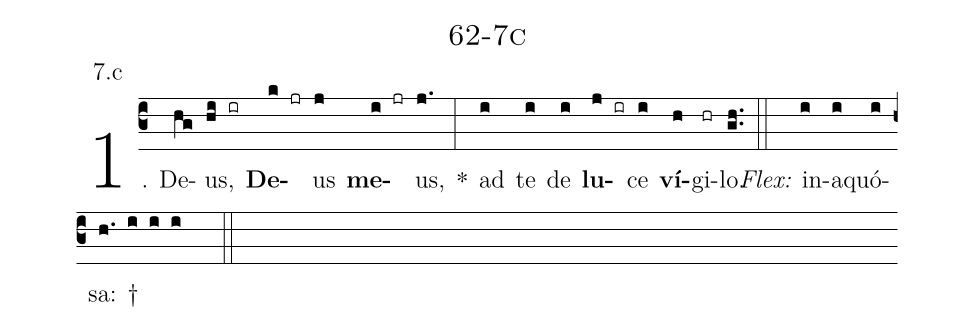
name: 62-7c;
annotation: 7.c;
%%
(c3)1. De(hg)us,(hi ir) <b>De</b>(k jr)us(j) <b>me</b>(i jr)us,(j.) *(:) ad(i) te(i) de(i) <b>lu</b>(j ir)ce(i) <b>ví</b>(h)gi(hr)lo.(gh..) (::)
<i>Flex:</i>()  in(i)a(i)quó(i)sa: †(h. i i i  ::)
